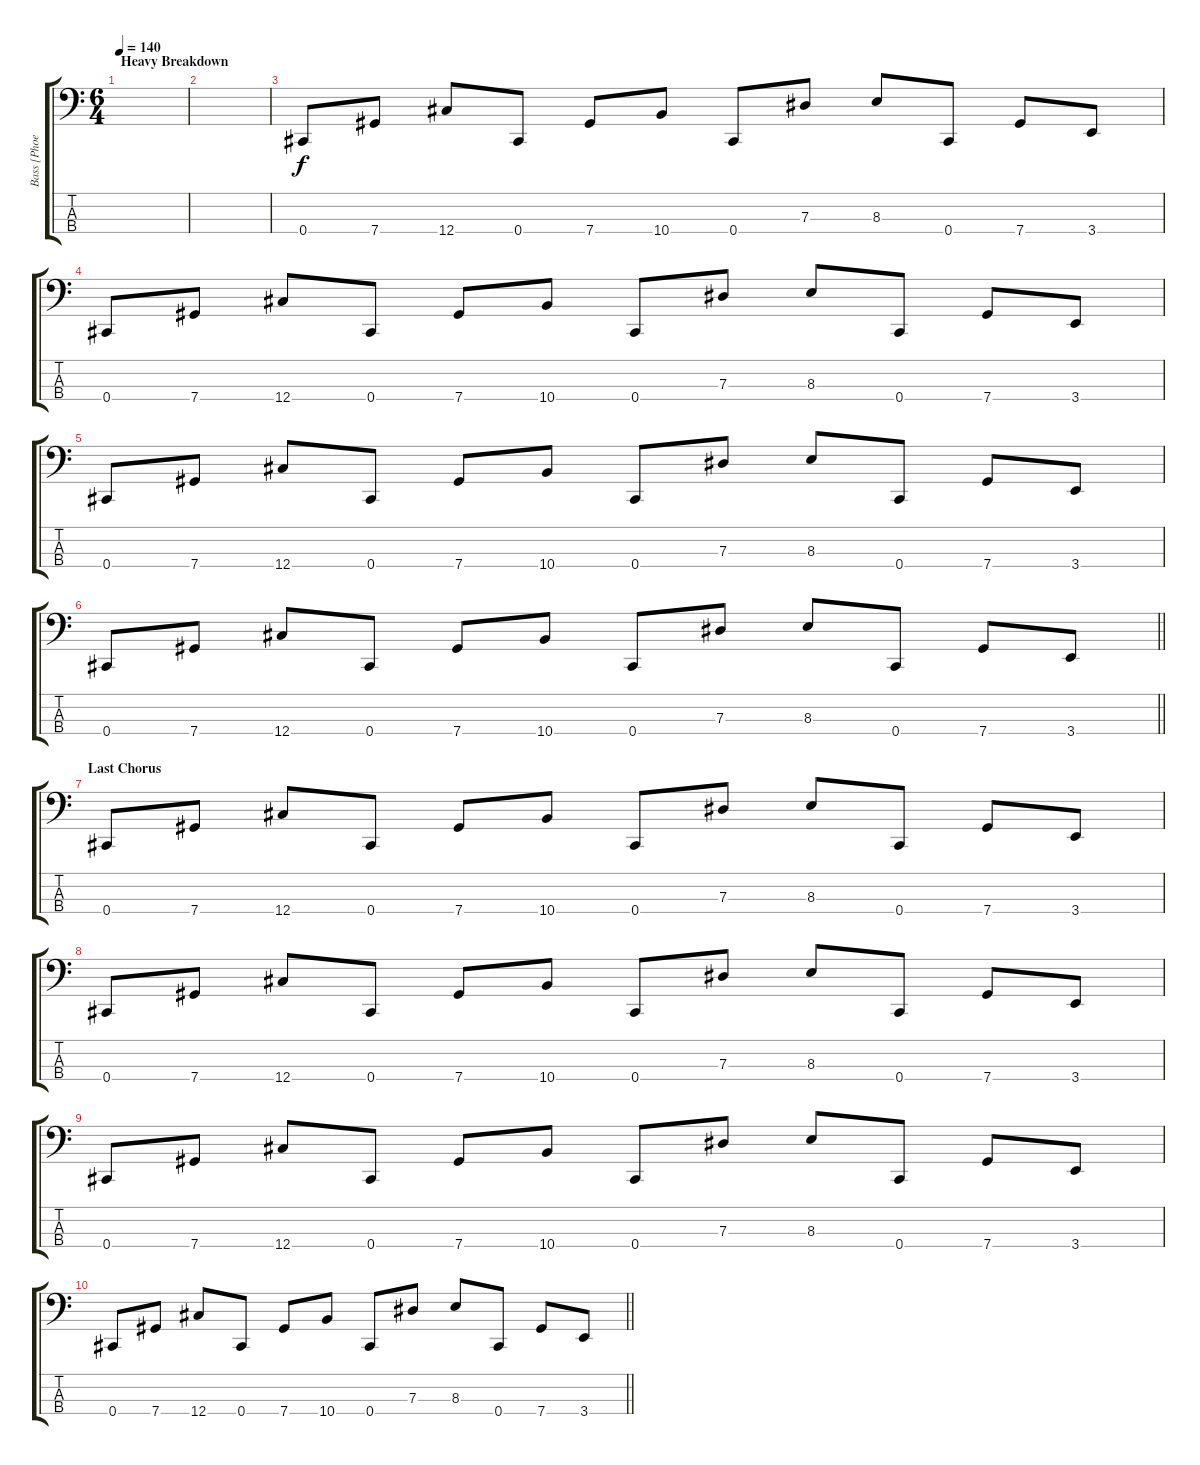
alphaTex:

\track ("Bass [Phoenix]" "Bass [Phoe") {instrument electricbassfinger}
\staff {score tabs}
\tuning (Gb2 Db2 Ab1 Db1) {hide}
\ts (6 4)
\section ("" "Heavy Breakdown")
\tempo 140
\clef f4
\ks c
|
|
0.4.8 7.4.8 12.4.8 0.4.8 7.4.8 10.4.8 0.4.8 7.3.8 8.3.8 0.4.8 7.4.8 3.4.8 |
0.4.8 7.4.8 12.4.8 0.4.8 7.4.8 10.4.8 0.4.8 7.3.8 8.3.8 0.4.8 7.4.8 3.4.8 |
0.4.8 7.4.8 12.4.8 0.4.8 7.4.8 10.4.8 0.4.8 7.3.8 8.3.8 0.4.8 7.4.8 3.4.8 |
\barLineRight lightlight
0.4.8 7.4.8 12.4.8 0.4.8 7.4.8 10.4.8 0.4.8 7.3.8 8.3.8 0.4.8 7.4.8 3.4.8 |
\section ("" "Last Chorus")
0.4.8 7.4.8 12.4.8 0.4.8 7.4.8 10.4.8 0.4.8 7.3.8 8.3.8 0.4.8 7.4.8 3.4.8 |
0.4.8 7.4.8 12.4.8 0.4.8 7.4.8 10.4.8 0.4.8 7.3.8 8.3.8 0.4.8 7.4.8 3.4.8 |
0.4.8 7.4.8 12.4.8 0.4.8 7.4.8 10.4.8 0.4.8 7.3.8 8.3.8 0.4.8 7.4.8 3.4.8 |
\barLineRight lightlight
0.4.8 7.4.8 12.4.8 0.4.8 7.4.8 10.4.8 0.4.8 7.3.8 8.3.8 0.4.8 7.4.8 3.4.8
